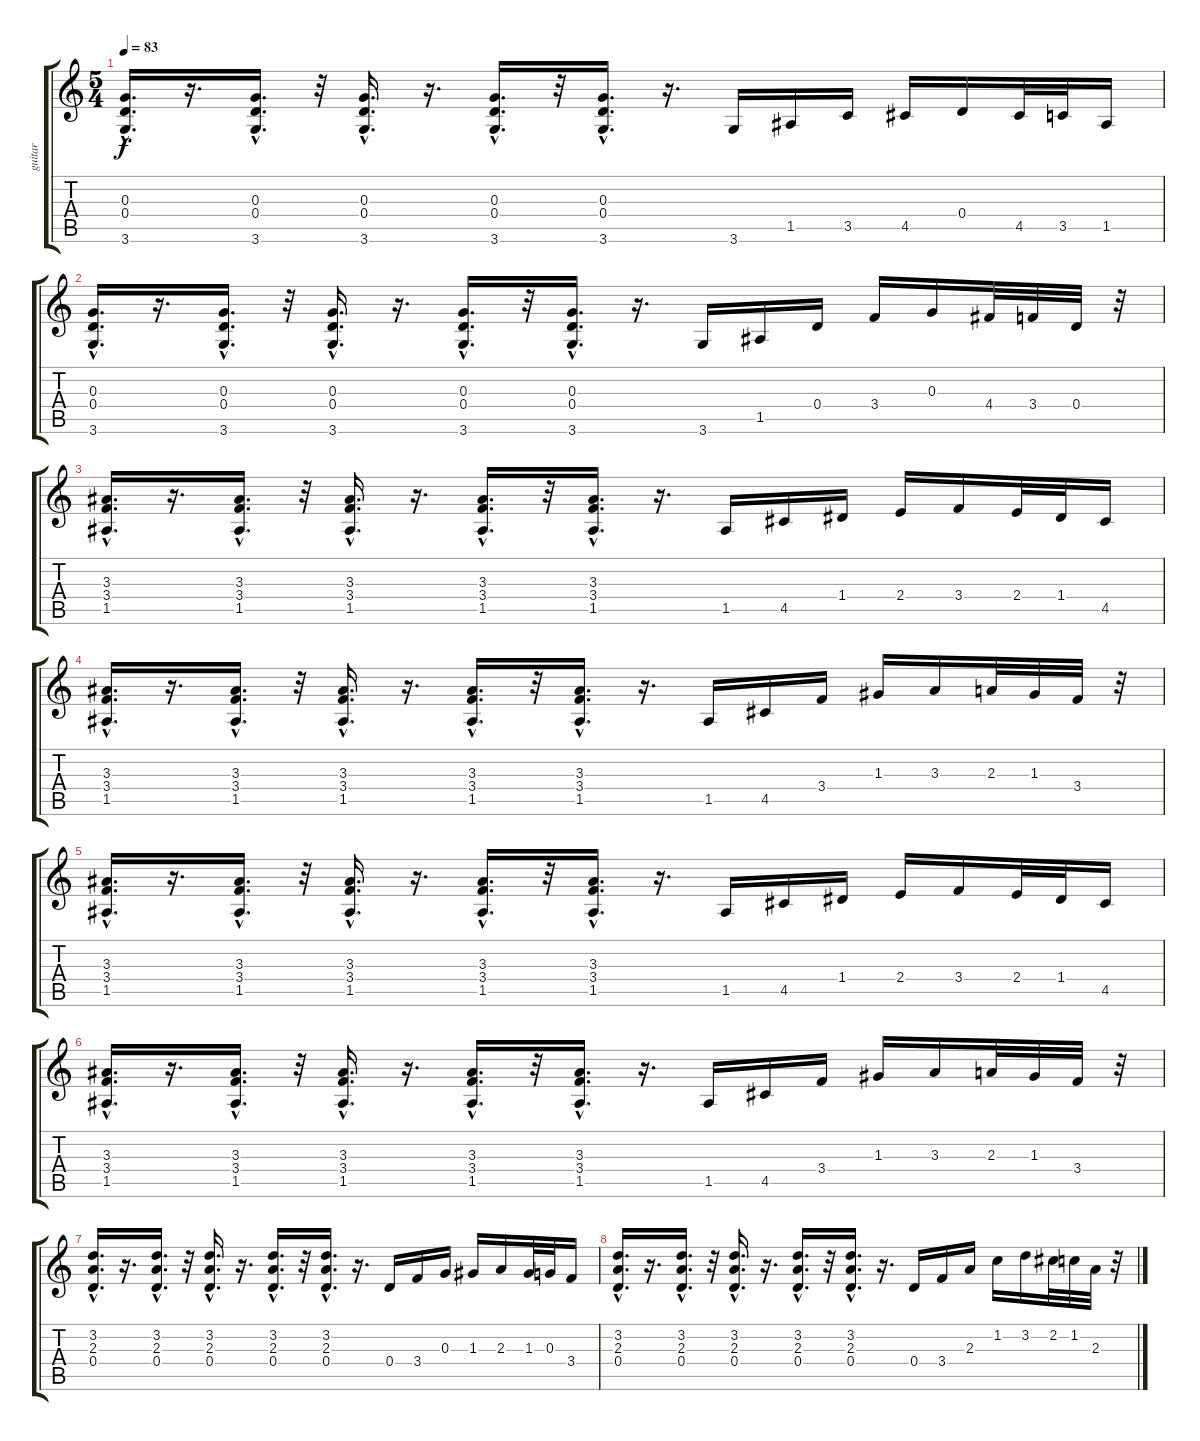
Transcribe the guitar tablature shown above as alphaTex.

\track ("guitar" "guitar") {instrument distortionguitar}
\staff {score tabs}
\tuning (E4 B3 G3 D3 A2 E2) {hide}
\ts (5 4)
\tempo 83
\clef g2
\ks c
(0.3{hac} 0.4{hac} 3.6{hac}).16{d dy f} r.16{d} (0.3{hac} 0.4{hac} 3.6{hac}).16{d} r.32 (0.3{hac} 0.4{hac} 3.6{hac}).16{d} r.16{d} (0.3{hac} 0.4{hac} 3.6{hac}).16{d} r.32 (0.3{hac} 0.4{hac} 3.6{hac}).16{d} r.16{d} 3.6.16 1.5.16 3.5.16 4.5.16 0.4.16 4.5.32 3.5.32 1.5.16 |
(0.3{hac} 0.4{hac} 3.6{hac}).16{d} r.16{d} (0.3{hac} 0.4{hac} 3.6{hac}).16{d} r.32 (0.3{hac} 0.4{hac} 3.6{hac}).16{d} r.16{d} (0.3{hac} 0.4{hac} 3.6{hac}).16{d} r.32 (0.3{hac} 0.4{hac} 3.6{hac}).16{d} r.16{d} 3.6.16 1.5.16 0.4.16 3.4.16 0.3.16 4.4.32 3.4.32 0.4.32 r.32 |
(3.3{hac} 3.4{hac} 1.5{hac}).16{d} r.16{d} (3.3{hac} 3.4{hac} 1.5{hac}).16{d} r.32 (3.3{hac} 3.4{hac} 1.5{hac}).16{d} r.16{d} (3.3{hac} 3.4{hac} 1.5{hac}).16{d} r.32 (3.3{hac} 3.4{hac} 1.5{hac}).16{d} r.16{d} 1.5.16 4.5.16 1.4.16 2.4.16 3.4.16 2.4.32 1.4.32 4.5.16 |
(3.3{hac} 3.4{hac} 1.5{hac}).16{d} r.16{d} (3.3{hac} 3.4{hac} 1.5{hac}).16{d} r.32 (3.3{hac} 3.4{hac} 1.5{hac}).16{d} r.16{d} (3.3{hac} 3.4{hac} 1.5{hac}).16{d} r.32 (3.3{hac} 3.4{hac} 1.5{hac}).16{d} r.16{d} 1.5.16 4.5.16 3.4.16 1.3.16 3.3.16 2.3.32 1.3.32 3.4.32 r.32 |
(3.3{hac} 3.4{hac} 1.5{hac}).16{d} r.16{d} (3.3{hac} 3.4{hac} 1.5{hac}).16{d} r.32 (3.3{hac} 3.4{hac} 1.5{hac}).16{d} r.16{d} (3.3{hac} 3.4{hac} 1.5{hac}).16{d} r.32 (3.3{hac} 3.4{hac} 1.5{hac}).16{d} r.16{d} 1.5.16 4.5.16 1.4.16 2.4.16 3.4.16 2.4.32 1.4.32 4.5.16 |
(3.3{hac} 3.4{hac} 1.5{hac}).16{d} r.16{d} (3.3{hac} 3.4{hac} 1.5{hac}).16{d} r.32 (3.3{hac} 3.4{hac} 1.5{hac}).16{d} r.16{d} (3.3{hac} 3.4{hac} 1.5{hac}).16{d} r.32 (3.3{hac} 3.4{hac} 1.5{hac}).16{d} r.16{d} 1.5.16 4.5.16 3.4.16 1.3.16 3.3.16 2.3.32 1.3.32 3.4.32 r.32 |
(3.2{hac} 2.3{hac} 0.4{hac}).16{d} r.16{d} (3.2{hac} 2.3{hac} 0.4{hac}).16{d} r.32 (3.2{hac} 2.3{hac} 0.4{hac}).16{d} r.16{d} (3.2{hac} 2.3{hac} 0.4{hac}).16{d} r.32 (3.2{hac} 2.3{hac} 0.4{hac}).16{d} r.16{d} 0.4.16 3.4.16 0.3.16 1.3.16 2.3.16 1.3.32 0.3.32 3.4.16 |
(3.2{hac} 2.3{hac} 0.4{hac}).16{d} r.16{d} (3.2{hac} 2.3{hac} 0.4{hac}).16{d} r.32 (3.2{hac} 2.3{hac} 0.4{hac}).16{d} r.16{d} (3.2{hac} 2.3{hac} 0.4{hac}).16{d} r.32 (3.2{hac} 2.3{hac} 0.4{hac}).16{d} r.16{d} 0.4.16 3.4.16 2.3.16 1.2.16 3.2.16 2.2.32 1.2.32 2.3.32 r.32
